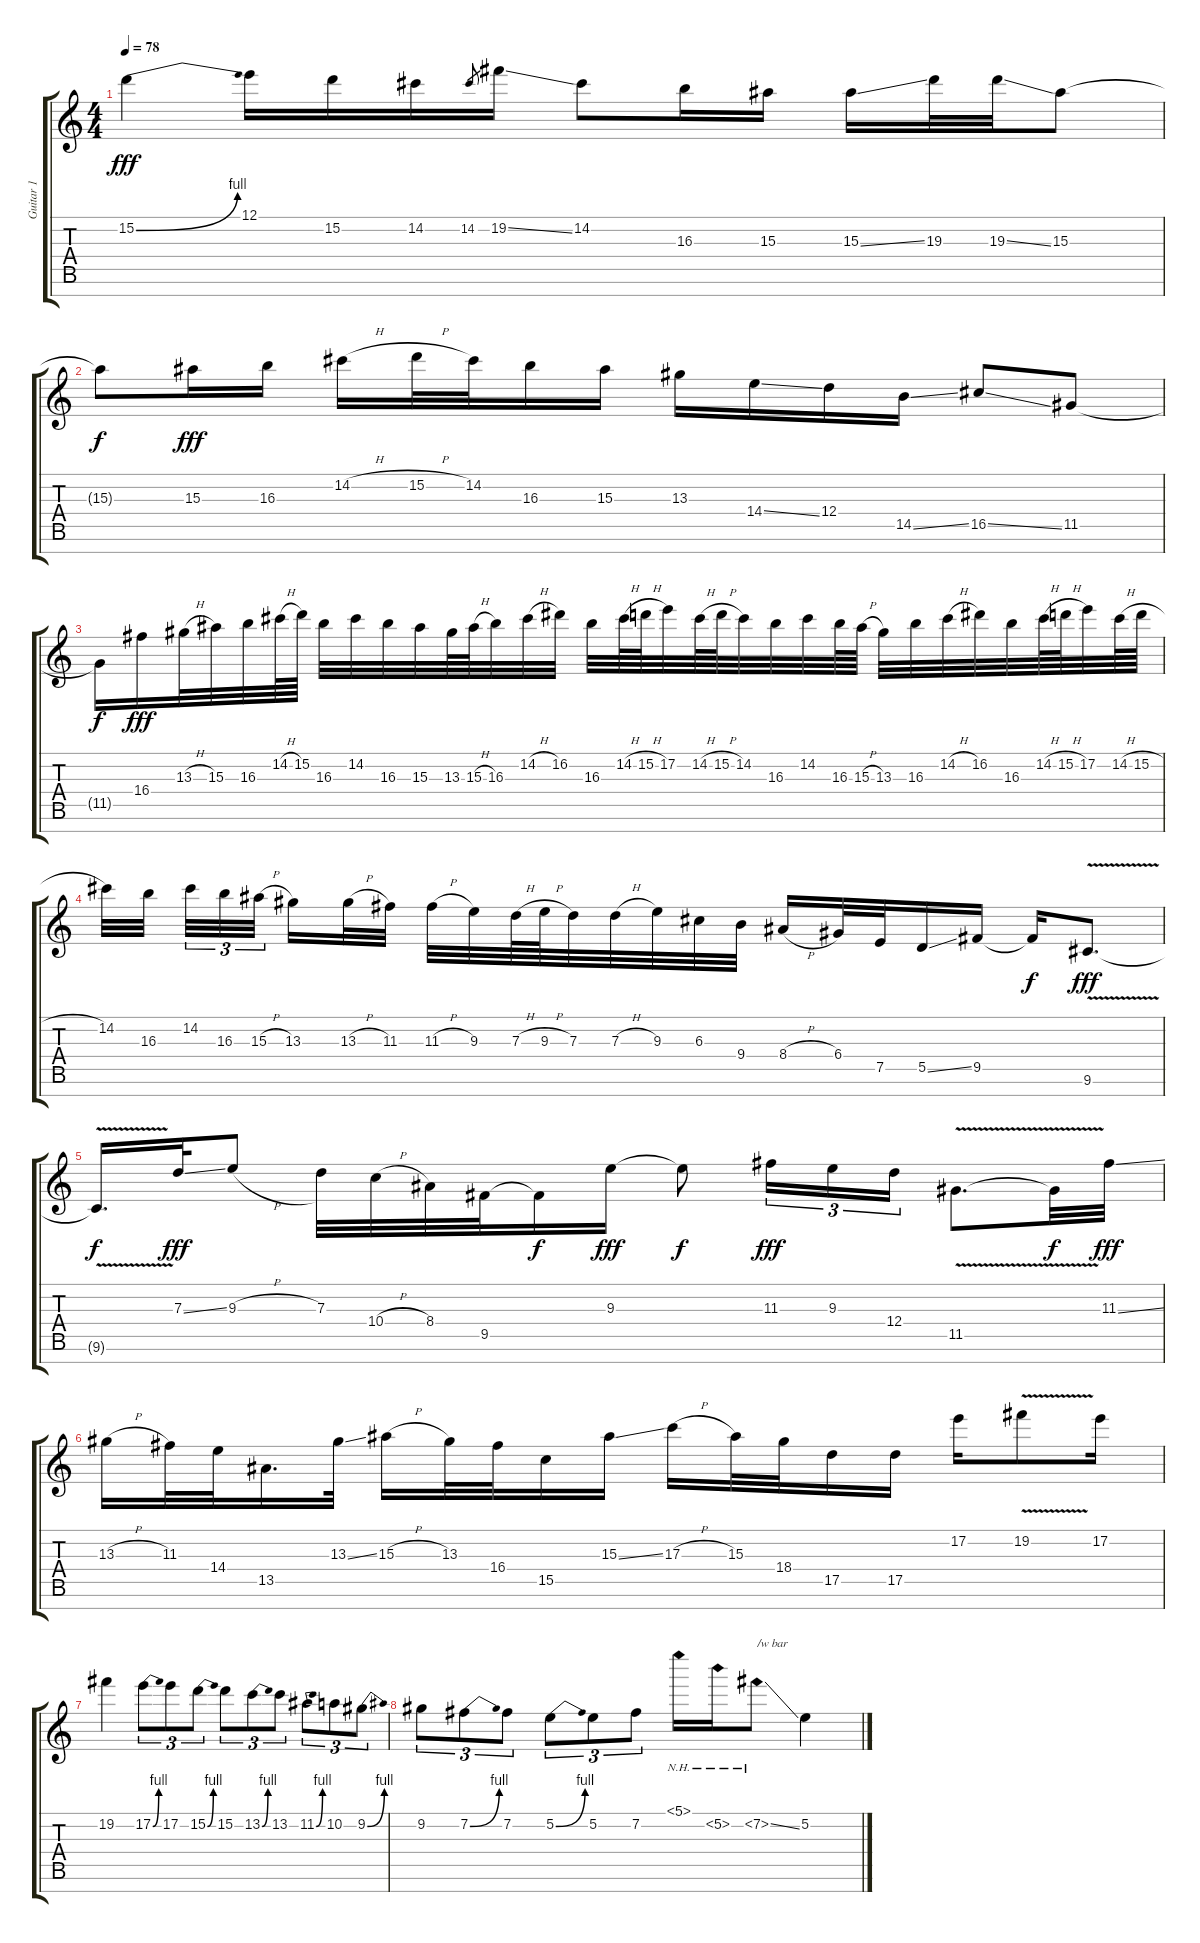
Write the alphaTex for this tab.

\track ("Guitar 1" "Guitar 1") {instrument distortionguitar}
\staff {score tabs}
\tuning (E4 B3 G3 D3 A2 E2 B1) {hide}
\ts (4 4)
\tempo 78
\clef g2
\ks c
15.2{be (bend 0 0 60 4)}.4{dy fff} 12.1.16 15.2.16 14.2.16 14.2.8{gr} 19.2{ss}.16 14.2.8 16.3.16 15.3.16 15.3{ss}.16 19.3.32 19.3{ss}.32 15.3.8 |
15.3{t}.8{dy f} 15.3.16{dy fff} 16.3.16 14.2{h}.16 15.2{h}.32 14.2.32 16.3.16 15.3.16 13.3.16 14.4{ss}.16 12.4.16 14.5{ss}.16 16.5{ss}.8 11.5.8 |
11.5{t}.16{dy f} 16.4.16{dy fff} 13.3{h}.32 15.3.32 16.3.32 14.2{h}.64 15.2.64 16.3.32 14.2.32 16.3.32 15.3.32 13.3.64 15.3{h}.64 16.3.32 14.2{h}.32 16.2.32 16.3.32 14.2{h}.64 15.2{h}.64 17.2.32 14.2{h}.64 15.2{h}.64 14.2.32 16.3.32 14.2.32 16.3.64 15.3{h}.64 13.3.32 16.3.32 14.2{h}.32 16.2.32 16.3.32 14.2{h}.64 15.2{h}.64 17.2.32 14.2{h}.64 15.2{h}.64 |
14.2.32 16.3.32{beam splitsecondary} 14.2.32{tu (3 2)} 16.3.32{tu (3 2)} 15.3{h}.32{tu (3 2) beam splitsecondary} 13.3.16 13.3{h}.32 11.3.32 11.3{h}.32 9.3.32 7.3{h}.64 9.3{h}.64 7.3.32 7.3{h}.32 9.3.32 6.3.32 9.4.32 8.4{h}.16 6.4.32 7.5.32 5.5{ss}.16 9.5.16 9.5{t}.16{dy f} 9.6{v}.8{d dy fff} |
9.6{t}.16{d dy f} 7.3{ss}.32{dy fff} 9.3{h}.8 7.3.32 10.4{h}.32 8.4.32 9.5.32 9.5{t}.16{dy f} 9.3.16{dy fff} 9.3{t}.8{dy f} 11.3.16{tu (3 2) dy fff} 9.3.16{tu (3 2)} 12.4.16{tu (3 2)} 11.5{v}.8{d} 11.5{t}.32{dy f} 11.3{ss}.32{dy fff} |
13.3{h}.16 11.3.32 14.4.32 13.5.16{d} 13.3{ss}.32 15.3{h}.16 13.3.32 16.4.32 15.5.16 15.3{ss}.16 17.3{h}.16 15.3.32 18.4.32 17.5.16 17.5.16 17.2.16 19.2{v}.8 17.2.16 |
19.2.4 17.2{be (bend 0 0 60 4)}.8{tu (3 2)} 17.2.8{tu (3 2)} 15.2{be (bend 0 0 60 4)}.8{tu (3 2)} 15.2.8{tu (3 2)} 13.2{be (bend 0 0 60 4)}.8{tu (3 2)} 13.2.8{tu (3 2)} 11.2{be (bend 0 0 60 4)}.8{tu (3 2)} 10.2.8{tu (3 2)} 9.2{be (bend 0 0 60 4)}.8{tu (3 2)} |
9.2.8{tu (3 2)} 7.2{be (bend 0 0 60 4)}.8{tu (3 2)} 7.2.8{tu (3 2)} 5.2{be (bend 0 0 60 4)}.8{tu (3 2)} 5.2.8{tu (3 2)} 7.2.8{tu (3 2)} 5.1{nh}.16 5.2{nh}.16 7.2{nh ss}.8{txt "/w bar"} 5.2.4
